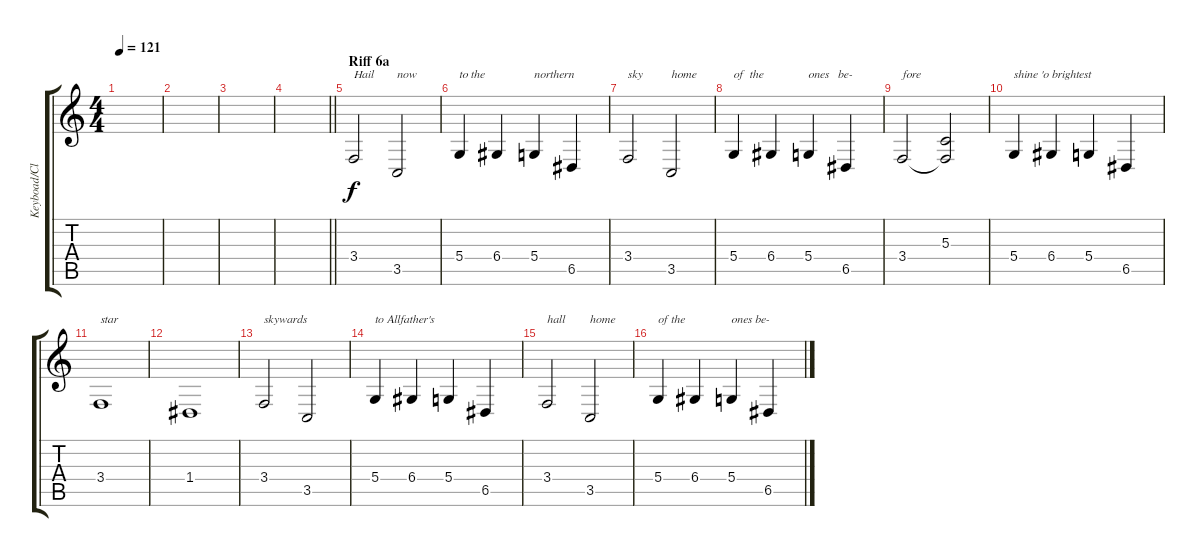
\track ("Keyboad/Clean Vocals" "Keyboad/Cl") {instrument oboe}
\staff {score tabs}
\tuning (E4 B3 G3 D3 A2 E2) {hide}
\ts (4 4)
\tempo 121
\clef g2
\ks c
|
|
|
\barLineRight lightlight
|
\section ("" "Riff 6a")
3.4.2{txt "Hail"} 3.5.2{txt "now"} |
5.4.4{txt "to the"} 6.4.4 5.4.4{txt "northern"} 6.5.4 |
3.4.2{txt "sky"} 3.5.2{txt "home"} |
5.4.4{txt "of  the"} 6.4.4 5.4.4{txt "ones   be-"} 6.5.4 |
3.4.2{txt "fore"} (5.3 3.4{t}).2 |
5.4.4{txt "shine 'o brightest"} 6.4.4 5.4.4 6.5.4 |
3.4.1{txt "star"} |
1.4.1 |
3.4.2{txt "skywards"} 3.5.2 |
5.4.4{txt "to Allfather's"} 6.4.4 5.4.4 6.5.4 |
3.4.2{txt "hall"} 3.5.2{txt "home"} |
5.4.4{txt "of the"} 6.4.4 5.4.4{txt "ones be-"} 6.5.4
